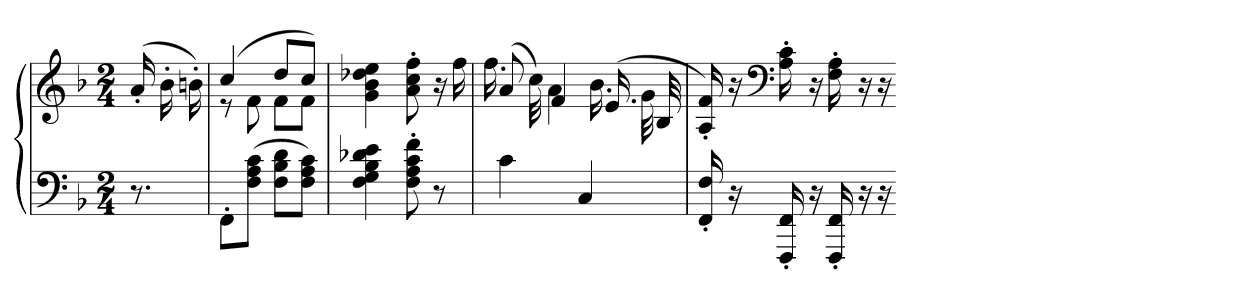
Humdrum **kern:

**kern	**kern
*part1	*part1
*staff2	*staff1
*clefF4	*clefG2
*k[b-]	*k[b-]
*F:	*F:
*M2/4	*M2/4
=	=
8.r	(16a'
.	16b-'
.	16bn')
=5	=5
*	*^
8FF'L	(4cc	8r
(8F 8A 8cJ	.	8f
8F 8B- 8dL	8ddL	8fL
8F 8A 8cJ)	8ccJ)	8fJ
*	*v	*v
=6	=6
4F 4G 4B- 4d-X 4e	4g 4b- 4dd-X 4ee
8F' 8A' 8c' 8f'	8a' 8cc' 8ff'
8r	16r
.	16ff
=7	=7
*	*^
4c	(8a	16.ff
.	.	32cc)
.	4f	4a
4C	.	.
.	(16.e	16.b-
.	32B-	32g
*	*v	*v
=8	=8
16FF' 16F'	16A' 16f')
16r	16r
*	*clefF4
16FFF' 16FF'	16A' 16c'
16r	16r
16FFF' 16FF'	16F' 16A'
16r	16r
16r	16r
=-	=-
*-	*-
